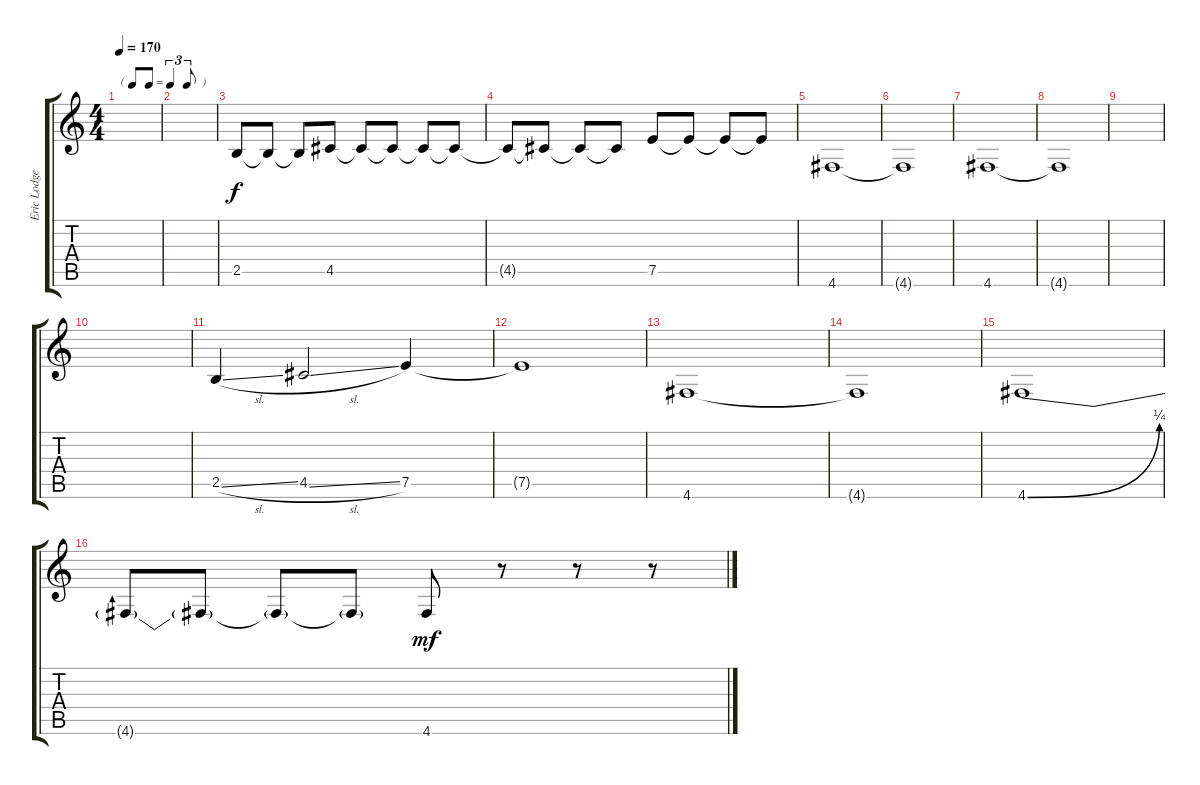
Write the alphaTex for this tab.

\track ("Eric Lodge" "Eric Lodge") {instrument electricbassfinger}
\staff {score tabs}
\tuning (E4 B3 G3 D3 A2 D2) {hide}
\ts (4 4)
\tf triplet8th
\tempo 170
\clef g2
\ks c
|
|
2.5.8 2.5{t}.8 2.5{t}.8 4.5.8 4.5{t}.8 4.5{t}.8 4.5{t}.8 4.5{t}.8 |
4.5{t}.8 4.5{t}.8 4.5{t}.8 4.5{t}.8 7.5.8 7.5{t}.8 7.5{t}.8 7.5{t}.8 |
4.6.1 |
4.6{t}.1 |
4.6.1 |
4.6{t}.1 |
|
|
2.5{sl}.4 4.5{sl}.2 7.5.4 |
7.5{t}.1 |
4.6.1 |
4.6{t}.1 |
4.6{be (bend 0 0 60 1)}.1 |
4.6{t}.8 4.6{t}.8 4.6{t}.8 4.6{t}.8 4.6.8{dy mf} r.8 r.8 r.8
